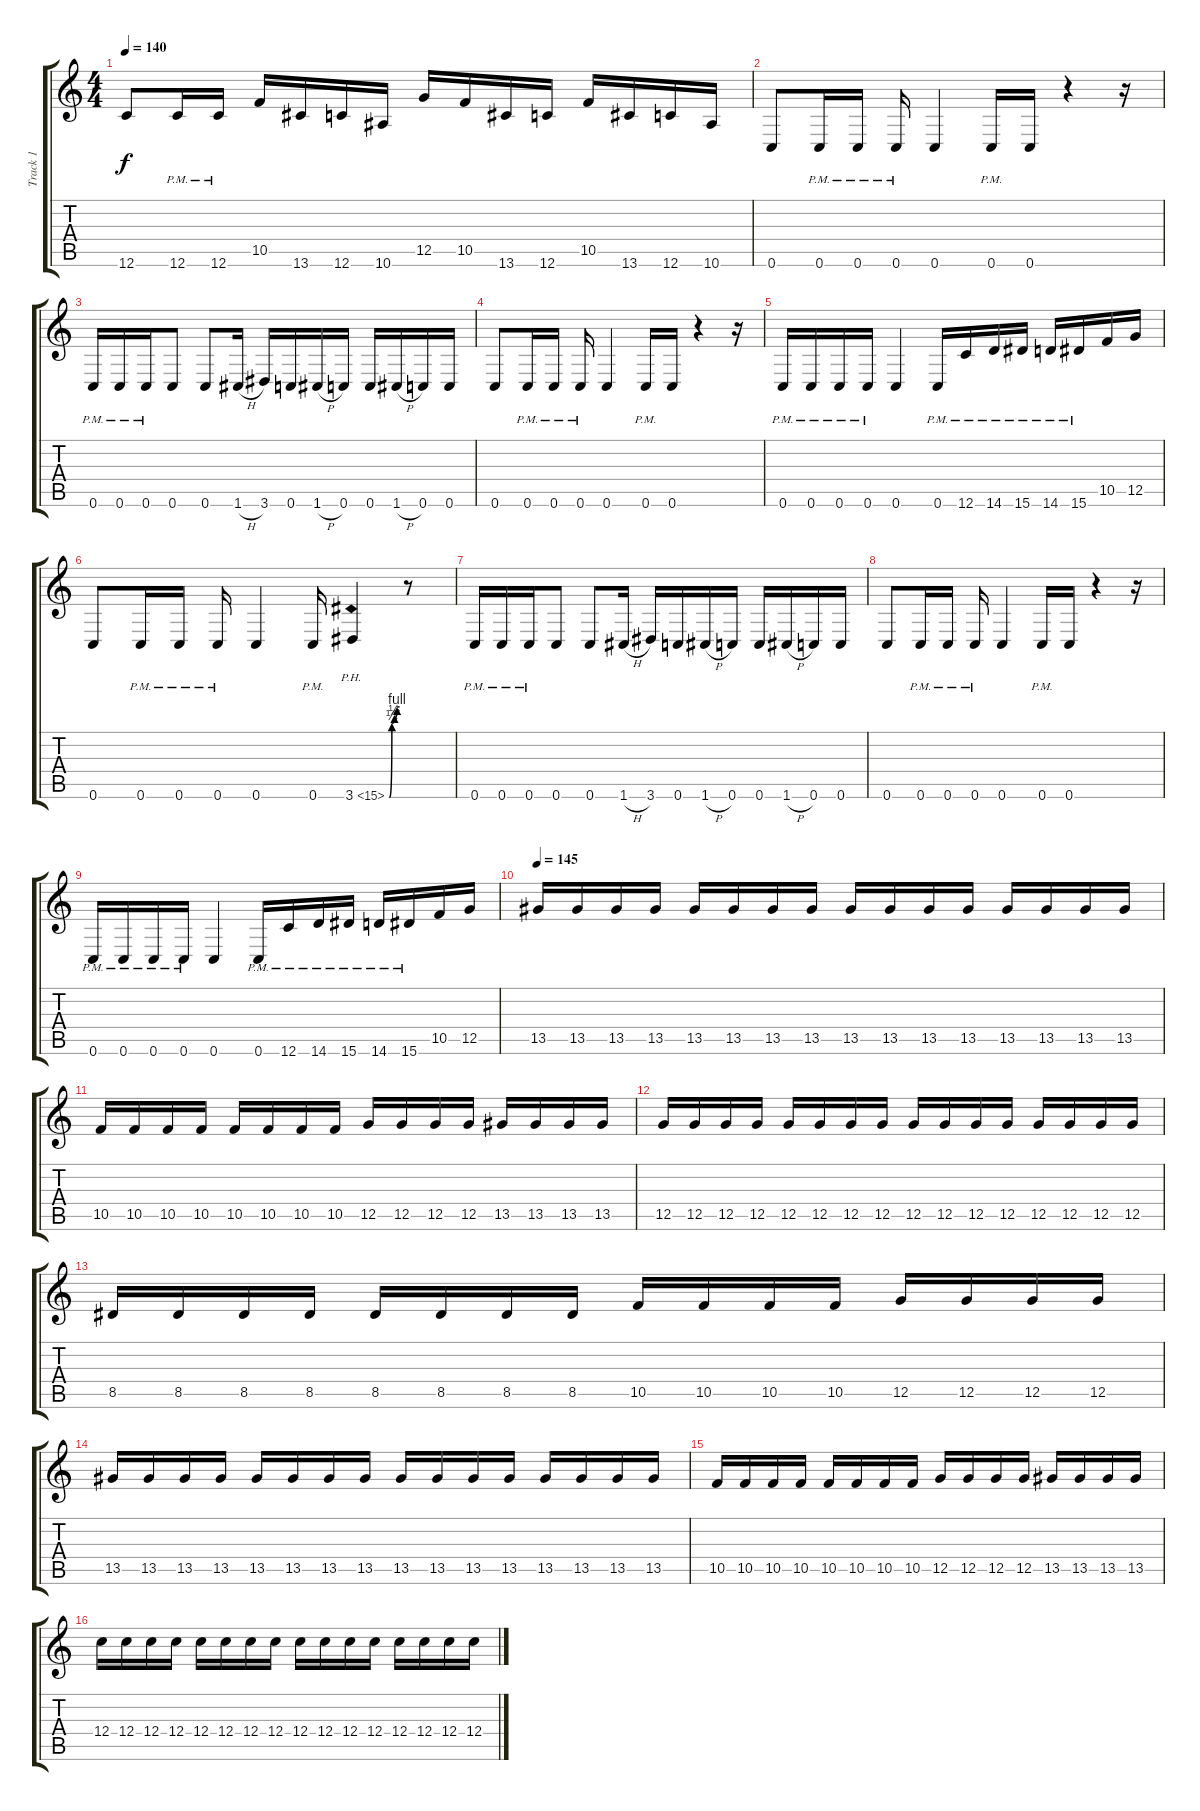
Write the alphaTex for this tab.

\track ("Track 1" "Track 1") {instrument overdrivenguitar}
\staff {score tabs}
\tuning (D4 A3 F3 C3 G2 C2) {hide}
\ts (4 4)
\tempo 140
\clef g2
\ks c
12.6.8{dy f} 12.6{pm}.16 12.6{pm}.16 10.5.16 13.6.16 12.6.16 10.6.16 12.5.16 10.5.16 13.6.16 12.6.16 10.5.16 13.6.16 12.6.16 10.6.16 |
0.6.8 0.6{pm}.16 0.6{pm}.16 0.6{pm}.16 0.6.4 0.6{pm}.16 0.6.16 r.4 r.16 |
0.6{pm}.16 0.6{pm}.16 0.6{pm}.16 0.6.8 0.6.8 1.6{h}.16 3.6.16 0.6.16 1.6{h}.16 0.6.16 0.6.16 1.6{h}.16 0.6.16 0.6.16 |
0.6.8 0.6{pm}.16 0.6{pm}.16 0.6{pm}.16 0.6.4 0.6{pm}.16 0.6.16 r.4 r.16 |
0.6{pm}.16 0.6{pm}.16 0.6{pm}.16 0.6{pm}.16 0.6.4 0.6{pm}.16 12.6{pm}.16 14.6{pm}.16 15.6{pm}.16 14.6{pm}.16 15.6{pm}.16 10.5.16 12.5.16 |
0.6.8 0.6{pm}.16 0.6{pm}.16 0.6{pm}.16 0.6.4 0.6{pm}.16 3.6{be (custom 0 0 15 1 30 2 45 4 60 4) ph 12}.4 r.8 |
0.6{pm}.16 0.6{pm}.16 0.6{pm}.16 0.6.8 0.6.8 1.6{h}.16 3.6.16 0.6.16 1.6{h}.16 0.6.16 0.6.16 1.6{h}.16 0.6.16 0.6.16 |
0.6.8 0.6{pm}.16 0.6{pm}.16 0.6{pm}.16 0.6.4 0.6{pm}.16 0.6.16 r.4 r.16 |
0.6{pm}.16 0.6{pm}.16 0.6{pm}.16 0.6{pm}.16 0.6.4 0.6{pm}.16 12.6{pm}.16 14.6{pm}.16 15.6{pm}.16 14.6{pm}.16 15.6{pm}.16 10.5.16 12.5.16 |
\tempo 145
13.5.16 13.5.16 13.5.16 13.5.16 13.5.16 13.5.16 13.5.16 13.5.16 13.5.16 13.5.16 13.5.16 13.5.16 13.5.16 13.5.16 13.5.16 13.5.16 |
10.5.16 10.5.16 10.5.16 10.5.16 10.5.16 10.5.16 10.5.16 10.5.16 12.5.16 12.5.16 12.5.16 12.5.16 13.5.16 13.5.16 13.5.16 13.5.16 |
12.5.16 12.5.16 12.5.16 12.5.16 12.5.16 12.5.16 12.5.16 12.5.16 12.5.16 12.5.16 12.5.16 12.5.16 12.5.16 12.5.16 12.5.16 12.5.16 |
8.5.16 8.5.16 8.5.16 8.5.16 8.5.16 8.5.16 8.5.16 8.5.16 10.5.16 10.5.16 10.5.16 10.5.16 12.5.16 12.5.16 12.5.16 12.5.16 |
13.5.16 13.5.16 13.5.16 13.5.16 13.5.16 13.5.16 13.5.16 13.5.16 13.5.16 13.5.16 13.5.16 13.5.16 13.5.16 13.5.16 13.5.16 13.5.16 |
10.5.16 10.5.16 10.5.16 10.5.16 10.5.16 10.5.16 10.5.16 10.5.16 12.5.16 12.5.16 12.5.16 12.5.16 13.5.16 13.5.16 13.5.16 13.5.16 |
12.4.16 12.4.16 12.4.16 12.4.16 12.4.16 12.4.16 12.4.16 12.4.16 12.4.16 12.4.16 12.4.16 12.4.16 12.4.16 12.4.16 12.4.16 12.4.16
